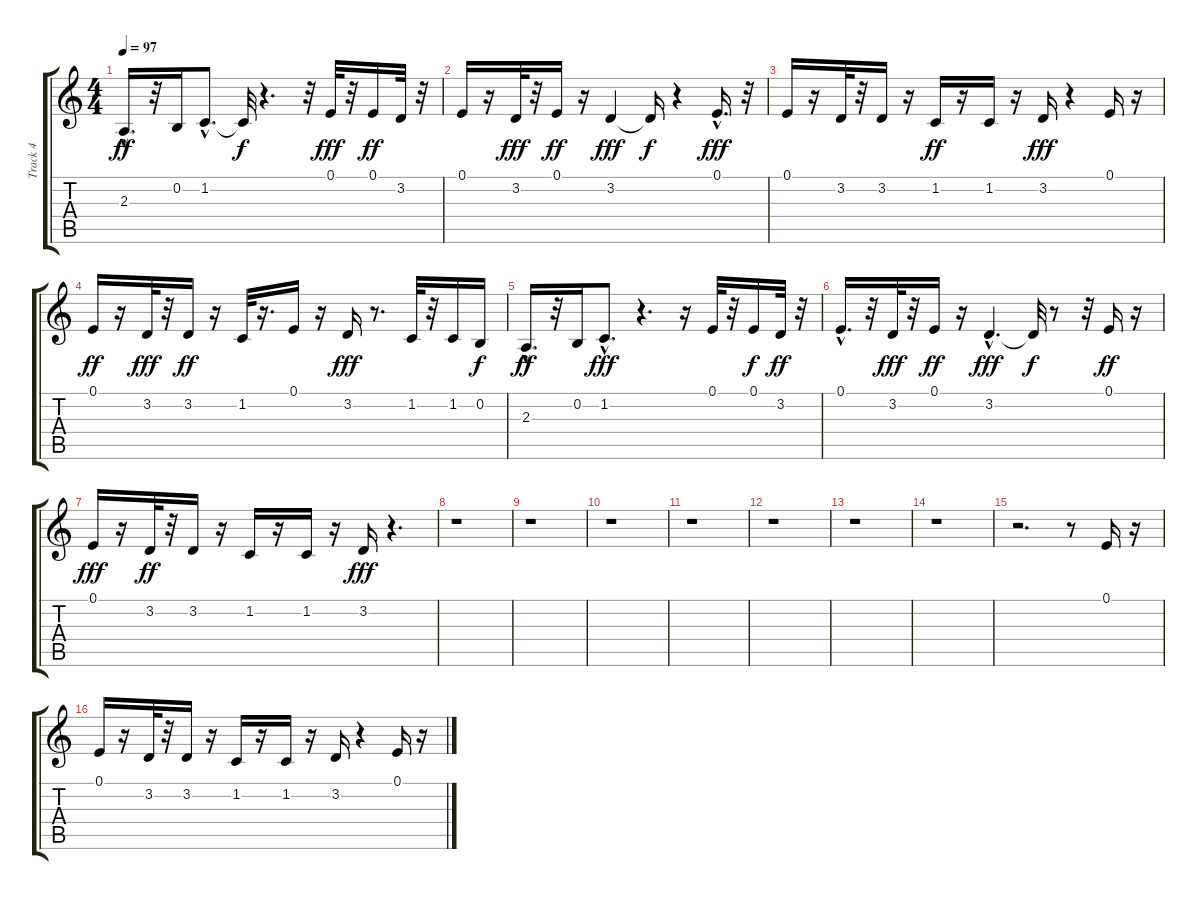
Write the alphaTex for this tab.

\track ("Track 4" "Track 4") {instrument flute}
\staff {score tabs}
\tuning (E4 B3 G3 D3 A2 E2) {hide}
\ts (4 4)
\tempo 97
\clef g2
\ks c
2.3{hac}.16{d dy ff} r.32 0.2.16 1.2{hac}.8{d} 1.2{t}.32{dy f} r.4{d} r.32 0.1.32{dy fff} r.32 0.1.16{dy ff} 3.2.32 r.32 |
0.1.16 r.16 3.2.32{dy fff} r.32 0.1.16{dy ff} r.16 3.2.4{dy fff} 3.2{t}.16{dy f} r.4 0.1{hac}.16{d dy fff} r.32 |
0.1.16 r.16 3.2.32 r.32 3.2.16 r.16 1.2.16{dy ff} r.16 1.2.16 r.16 3.2.16{dy fff} r.4 0.1.16 r.16 |
0.1.16{dy ff} r.16 3.2.32{dy fff} r.32 3.2.16{dy ff} r.16 1.2.32 r.16{d} 0.1.16 r.16 3.2.16{dy fff} r.8{d} 1.2.32 r.32 1.2.16 0.2.16{dy f} |
2.3{hac}.16{d dy ff} r.32 0.2.16 1.2{hac}.8{d dy fff} r.4{d} r.16 0.1.32 r.32 0.1.16{dy f} 3.2.32{dy ff} r.32 |
0.1{hac}.16{d} r.32 3.2.32{dy fff} r.32 0.1.16{dy ff} r.16 3.2{hac}.4{d dy fff} 3.2{t}.32{dy f} r.8 r.32 0.1.16{dy ff} r.16 |
0.1.16{dy fff} r.16 3.2.32{dy ff} r.32 3.2.16 r.16 1.2.16 r.16 1.2.16 r.16 3.2.16{dy fff} r.4{d} |
r.1 |
r.1 |
r.1 |
r.1 |
r.1 |
r.1 |
r.1 |
r.2{d} r.8 0.1.16 r.16 |
0.1.16 r.16 3.2.32 r.32 3.2.16 r.16 1.2.16 r.16 1.2.16 r.16 3.2.16 r.4 0.1.16 r.16
